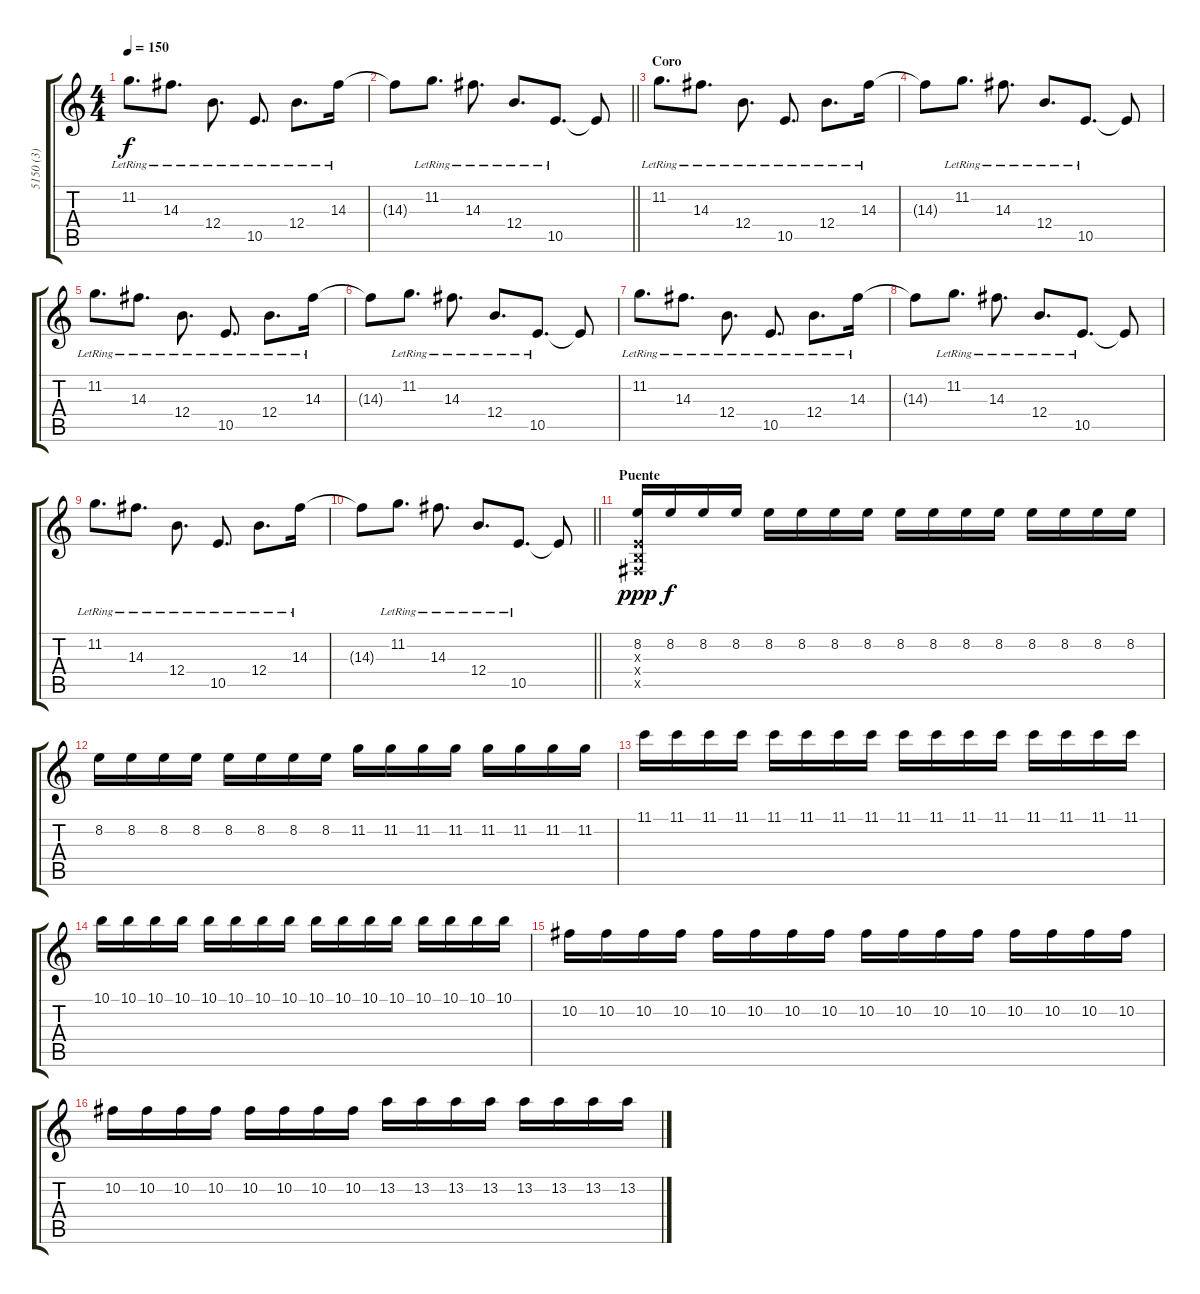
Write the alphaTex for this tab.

\track ("5150 (3)" "5150 (3)") {instrument electricguitarjazz}
\staff {score tabs}
\tuning (Db4 Ab3 E3 B2 Gb2 B1) {hide}
\ts (4 4)
\tempo 150
\clef g2
\ks c
11.2{lr}.8{d dy f} 14.3{lr}.8{d} 12.4{lr}.8{d} 10.5{lr}.8{d} 12.4{lr}.8{d} 14.3{lr}.16 |
\barLineRight lightlight
14.3{t}.8 11.2{lr}.8{d} 14.3{lr}.8{d} 12.4{lr}.8{d} 10.5{lr}.8{d} 10.5{t}.8 |
\section ("" "Coro ")
11.2{lr}.8{d} 14.3{lr}.8{d} 12.4{lr}.8{d} 10.5{lr}.8{d} 12.4{lr}.8{d} 14.3{lr}.16 |
14.3{t}.8 11.2{lr}.8{d} 14.3{lr}.8{d} 12.4{lr}.8{d} 10.5{lr}.8{d} 10.5{t}.8 |
11.2{lr}.8{d} 14.3{lr}.8{d} 12.4{lr}.8{d} 10.5{lr}.8{d} 12.4{lr}.8{d} 14.3{lr}.16 |
14.3{t}.8 11.2{lr}.8{d} 14.3{lr}.8{d} 12.4{lr}.8{d} 10.5{lr}.8{d} 10.5{t}.8 |
11.2{lr}.8{d} 14.3{lr}.8{d} 12.4{lr}.8{d} 10.5{lr}.8{d} 12.4{lr}.8{d} 14.3{lr}.16 |
14.3{t}.8 11.2{lr}.8{d} 14.3{lr}.8{d} 12.4{lr}.8{d} 10.5{lr}.8{d} 10.5{t}.8 |
11.2{lr}.8{d} 14.3{lr}.8{d} 12.4{lr}.8{d} 10.5{lr}.8{d} 12.4{lr}.8{d} 14.3{lr}.16 |
\barLineRight lightlight
14.3{t}.8 11.2{lr}.8{d} 14.3{lr}.8{d} 12.4{lr}.8{d} 10.5{lr}.8{d} 10.5{t}.8 |
\section ("" "Puente")
(8.2 0.3{x} 0.4{x} 0.5{x}).16{dy ppp instrument electricguitarjazz} 8.2.16{dy f} 8.2.16 8.2.16 8.2.16 8.2.16 8.2.16 8.2.16 8.2.16 8.2.16 8.2.16 8.2.16 8.2.16 8.2.16 8.2.16 8.2.16 |
8.2.16 8.2.16 8.2.16 8.2.16 8.2.16 8.2.16 8.2.16 8.2.16 11.2.16 11.2.16 11.2.16 11.2.16 11.2.16 11.2.16 11.2.16 11.2.16 |
11.1.16 11.1.16 11.1.16 11.1.16 11.1.16 11.1.16 11.1.16 11.1.16 11.1.16 11.1.16 11.1.16 11.1.16 11.1.16 11.1.16 11.1.16 11.1.16 |
10.1.16 10.1.16 10.1.16 10.1.16 10.1.16 10.1.16 10.1.16 10.1.16 10.1.16 10.1.16 10.1.16 10.1.16 10.1.16 10.1.16 10.1.16 10.1.16 |
10.2.16 10.2.16 10.2.16 10.2.16 10.2.16 10.2.16 10.2.16 10.2.16 10.2.16 10.2.16 10.2.16 10.2.16 10.2.16 10.2.16 10.2.16 10.2.16 |
10.2.16 10.2.16 10.2.16 10.2.16 10.2.16 10.2.16 10.2.16 10.2.16 13.2.16 13.2.16 13.2.16 13.2.16 13.2.16 13.2.16 13.2.16 13.2.16
